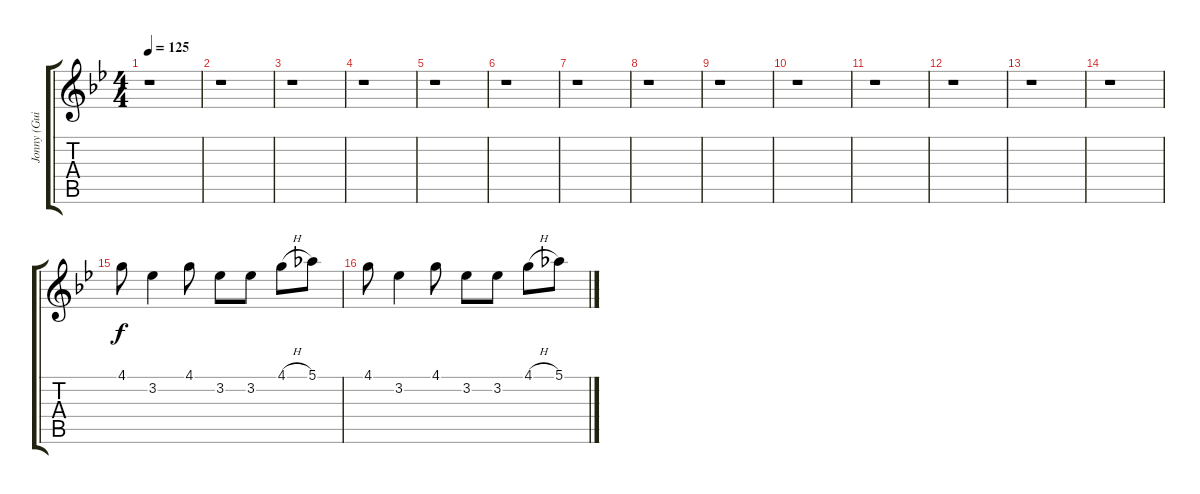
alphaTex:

\track ("Jonny (Guitar 3)" "Jonny (Gui") {instrument electricguitarjazz}
\staff {score tabs}
\tuning (Eb4 C4 G3 D3 A2 E2) {hide}
\ts (4 4)
\tempo 125
\clef g2
\ks bb
r.1{dy f} |
r.1 |
r.1 |
r.1 |
r.1 |
r.1 |
r.1 |
r.1 |
r.1 |
r.1 |
r.1 |
r.1 |
r.1 |
r.1 |
4.1.8 3.2.4 4.1.8 3.2.8 3.2.8 4.1{h}.8 5.1.8 |
4.1.8 3.2.4 4.1.8 3.2.8 3.2.8 4.1{h}.8 5.1.8
